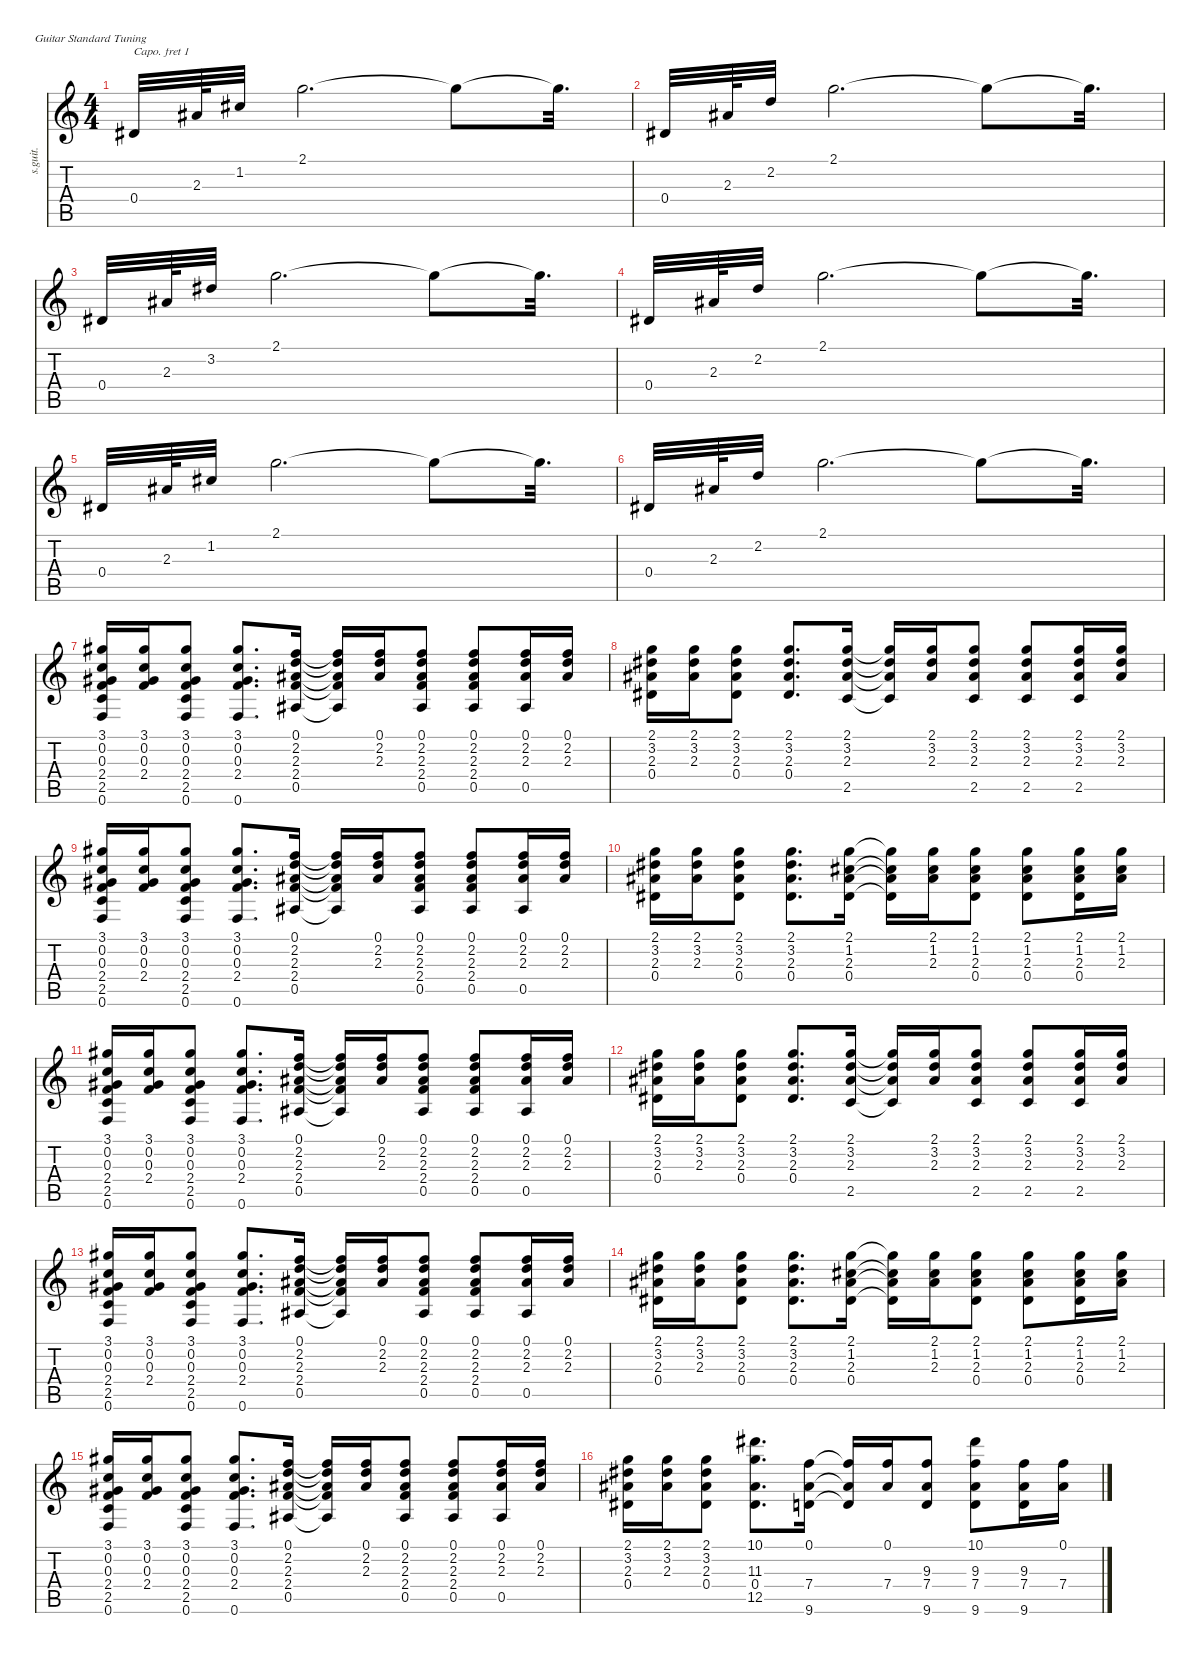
\defaultSystemsLayout 4
\hideDynamics
\bracketExtendMode nobrackets
\track ("Acoustic Guitar 2" "s.guit.") {instrument acousticguitarsteel}
\staff {score tabs}
\capo 1
\tuning (E4 B3 G3 D3 A2 E2)
\ts (4 4)
\tempo (100 hide)
\clef g2
\ks c
0.4.32{dy f} 2.3.64 1.2.32 2.1{acc #}.2{d} 2.1{t}.8 2.1{t}.32{d} |
0.4.32 2.3.64 2.2{acc #}.32 2.1{acc #}.2{d} 2.1{t}.8 2.1{t}.32{d} |
0.4.32 2.3.64 3.2.32 2.1{acc #}.2{d} 2.1{t}.8 2.1{t}.32{d} |
0.4.32 2.3.64 2.2{acc #}.32 2.1{acc #}.2{d} 2.1{t}.8 2.1{t}.32{d} |
0.4.32 2.3.64 1.2.32 2.1{acc #}.2{d} 2.1{t}.8 2.1{t}.32{d} |
0.4.32 2.3.64 2.2{acc #}.32 2.1{acc #}.2{d} 2.1{t}.8 2.1{t}.32{d} |
(3.1 0.2 0.3 2.4 2.5 0.6).16 (3.1 0.2 0.3 2.4).16 (3.1 0.2 0.3 2.4 2.5 0.6).8 (3.1 0.2 0.3 2.4 0.6).8{d} (0.1 2.2{acc #} 2.3 2.4 0.5).16 (0.1{t} 2.2{t} 2.3{t} 2.4{t} 0.5{t}).16 (0.1 2.2{acc #} 2.3).16 (0.1 2.2{acc #} 2.3 2.4 0.5).8 (0.1 2.2{acc #} 2.3 2.4 0.5).8 (0.1 2.2{acc #} 2.3 0.5).16 (0.1 2.2{acc #} 2.3).16 |
(2.1{acc #} 3.2 2.3 0.4).16 (2.1{acc #} 3.2 2.3).16 (2.1{acc #} 3.2 2.3 0.4).8 (2.1{acc #} 3.2 2.3 0.4).8{d} (2.1{acc #} 3.2 2.3 2.5).16 (2.1{t} 3.2{t} 2.3{t} 2.5{t}).16 (2.1{acc #} 3.2 2.3).16 (2.1{acc #} 3.2 2.3 2.5).8 (2.1{acc #} 3.2 2.3 2.5).8 (2.1{acc #} 3.2 2.3 2.5).16 (2.1{acc #} 3.2 2.3).16 |
(3.1 0.2 0.3 2.4 2.5 0.6).16 (3.1 0.2 0.3 2.4).16 (3.1 0.2 0.3 2.4 2.5 0.6).8 (3.1 0.2 0.3 2.4 0.6).8{d} (0.1 2.2{acc #} 2.3 2.4 0.5).16 (0.1{t} 2.2{t} 2.3{t} 2.4{t} 0.5{t}).16 (0.1 2.2{acc #} 2.3).16 (0.1 2.2{acc #} 2.3 2.4 0.5).8 (0.1 2.2{acc #} 2.3 2.4 0.5).8 (0.1 2.2{acc #} 2.3 0.5).16 (0.1 2.2{acc #} 2.3).16 |
(2.1{acc #} 3.2 2.3 0.4).16 (2.1{acc #} 3.2 2.3).16 (2.1{acc #} 3.2 2.3 0.4).8 (2.1{acc #} 3.2 2.3 0.4).8{d} (2.1{acc #} 1.2 2.3 0.4).16 (2.1{t} 1.2{t} 2.3{t} 0.4{t}).16 (2.1{acc #} 1.2 2.3).16 (2.1{acc #} 1.2 2.3 0.4).8 (2.1{acc #} 1.2 2.3 0.4).8 (2.1{acc #} 1.2 2.3 0.4).16 (2.1{acc #} 1.2 2.3).16 |
(3.1 0.2 0.3 2.4 2.5 0.6).16 (3.1 0.2 0.3 2.4).16 (3.1 0.2 0.3 2.4 2.5 0.6).8 (3.1 0.2 0.3 2.4 0.6).8{d} (0.1 2.2{acc #} 2.3 2.4 0.5).16 (0.1{t} 2.2{t} 2.3{t} 2.4{t} 0.5{t}).16 (0.1 2.2{acc #} 2.3).16 (0.1 2.2{acc #} 2.3 2.4 0.5).8 (0.1 2.2{acc #} 2.3 2.4 0.5).8 (0.1 2.2{acc #} 2.3 0.5).16 (0.1 2.2{acc #} 2.3).16 |
(2.1{acc #} 3.2 2.3 0.4).16 (2.1{acc #} 3.2 2.3).16 (2.1{acc #} 3.2 2.3 0.4).8 (2.1{acc #} 3.2 2.3 0.4).8{d} (2.1{acc #} 3.2 2.3 2.5).16 (2.1{t} 3.2{t} 2.3{t} 2.5{t}).16 (2.1{acc #} 3.2 2.3).16 (2.1{acc #} 3.2 2.3 2.5).8 (2.1{acc #} 3.2 2.3 2.5).8 (2.1{acc #} 3.2 2.3 2.5).16 (2.1{acc #} 3.2 2.3).16 |
(3.1 0.2 0.3 2.4 2.5 0.6).16 (3.1 0.2 0.3 2.4).16 (3.1 0.2 0.3 2.4 2.5 0.6).8 (3.1 0.2 0.3 2.4 0.6).8{d} (0.1 2.2{acc #} 2.3 2.4 0.5).16 (0.1{t} 2.2{t} 2.3{t} 2.4{t} 0.5{t}).16 (0.1 2.2{acc #} 2.3).16 (0.1 2.2{acc #} 2.3 2.4 0.5).8 (0.1 2.2{acc #} 2.3 2.4 0.5).8 (0.1 2.2{acc #} 2.3 0.5).16 (0.1 2.2{acc #} 2.3).16 |
(2.1{acc #} 3.2 2.3 0.4).16 (2.1{acc #} 3.2 2.3).16 (2.1{acc #} 3.2 2.3 0.4).8 (2.1{acc #} 3.2 2.3 0.4).8{d} (2.1{acc #} 1.2 2.3 0.4).16 (2.1{t} 1.2{t} 2.3{t} 0.4{t}).16 (2.1{acc #} 1.2 2.3).16 (2.1{acc #} 1.2 2.3 0.4).8 (2.1{acc #} 1.2 2.3 0.4).8 (2.1{acc #} 1.2 2.3 0.4).16 (2.1{acc #} 1.2 2.3).16 |
(3.1 0.2 0.3 2.4 2.5 0.6).16 (3.1 0.2 0.3 2.4).16 (3.1 0.2 0.3 2.4 2.5 0.6).8 (3.1 0.2 0.3 2.4 0.6).8{d} (0.1 2.2{acc #} 2.3 2.4 0.5).16 (0.1{t} 2.2{t} 2.3{t} 2.4{t} 0.5{t}).16 (0.1 2.2{acc #} 2.3).16 (0.1 2.2{acc #} 2.3 2.4 0.5).8 (0.1 2.2{acc #} 2.3 2.4 0.5).8 (0.1 2.2{acc #} 2.3 0.5).16 (0.1 2.2{acc #} 2.3).16 |
(2.1{acc #} 3.2 2.3 0.4).16 (2.1{acc #} 3.2 2.3).16 (2.1{acc #} 3.2 2.3 0.4).8 (10.1 11.3{acc #} 0.4 12.5).8{d} (0.1 7.4 9.6{acc #}).16 (0.1{t} 7.4{t} 9.6{t}).16 (0.1 7.4).16 (9.3 7.4 9.6{acc #}).8 (10.1 9.3 7.4 9.6{acc #}).8 (9.3 7.4 9.6{acc #}).16 (0.1 7.4).16
